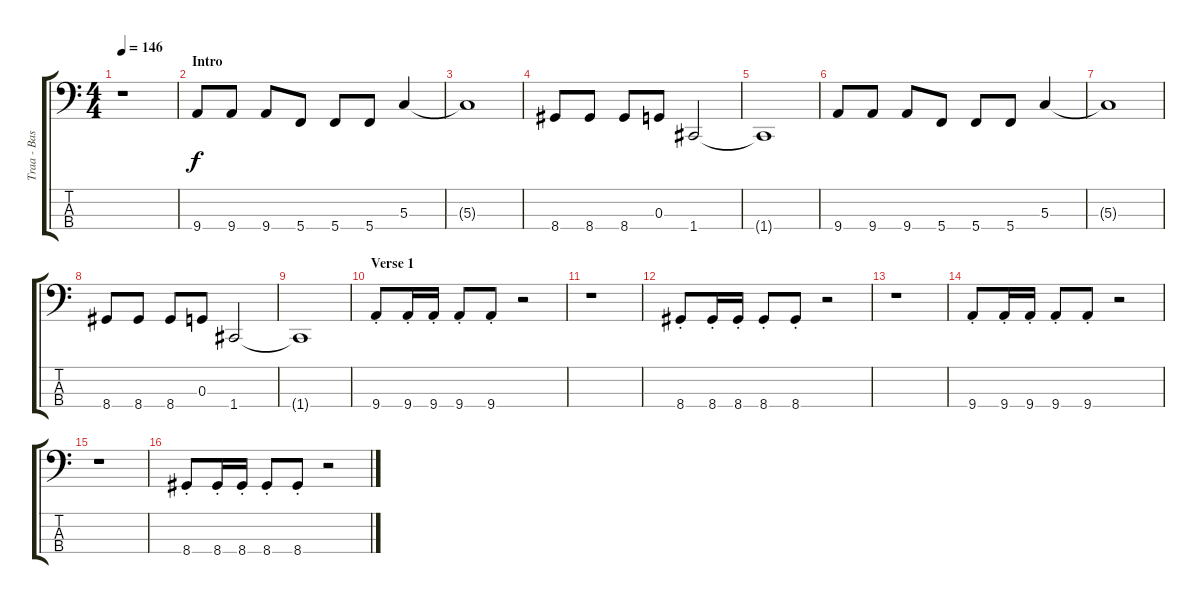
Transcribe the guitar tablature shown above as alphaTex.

\track ("Traa - Bass" "Traa - Bas") {instrument electricbassfinger}
\staff {score tabs}
\tuning (F2 C2 G1 C1) {hide}
\ts (4 4)
\tempo 146
\clef f4
\ks c
r.1{dy f instrument electricbassfinger} |
\section ("" "Intro")
9.4.8 9.4.8 9.4.8 5.4.8 5.4.8 5.4.8 5.3.4 |
5.3{t}.1 |
8.4.8 8.4.8 8.4.8 0.3.8 1.4.2 |
1.4{t}.1 |
9.4.8 9.4.8 9.4.8 5.4.8 5.4.8 5.4.8 5.3.4 |
5.3{t}.1 |
8.4.8 8.4.8 8.4.8 0.3.8 1.4.2 |
1.4{t}.1 |
\section ("" "Verse 1")
9.4{st}.8 9.4{st}.16 9.4{st}.16 9.4{st}.8 9.4{st}.8 r.2 |
r.1 |
8.4{st}.8 8.4{st}.16 8.4{st}.16 8.4{st}.8 8.4{st}.8 r.2 |
r.1 |
9.4{st}.8 9.4{st}.16 9.4{st}.16 9.4{st}.8 9.4{st}.8 r.2 |
r.1 |
8.4{st}.8 8.4{st}.16 8.4{st}.16 8.4{st}.8 8.4{st}.8 r.2
